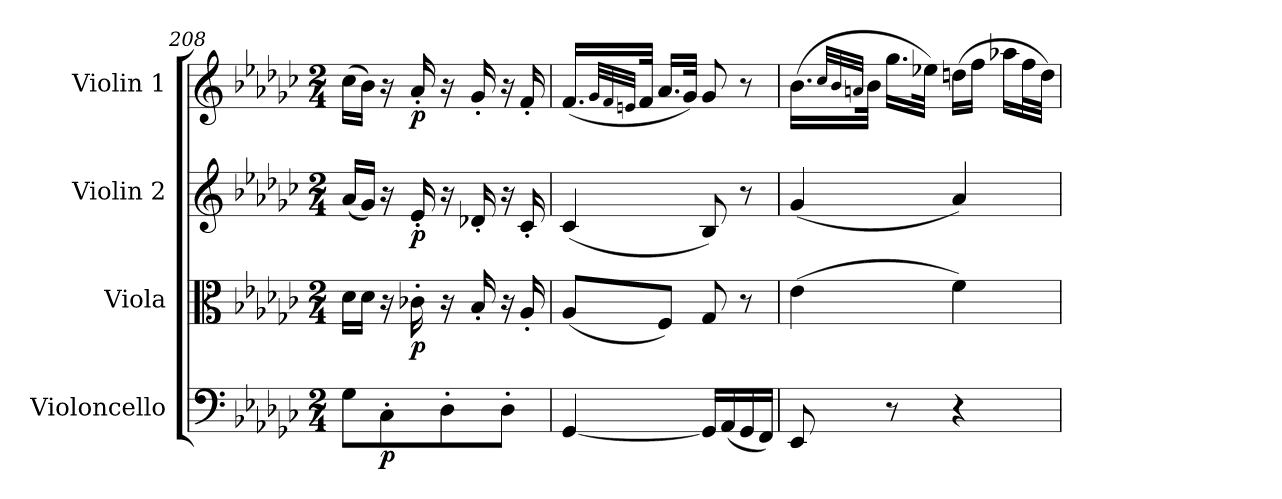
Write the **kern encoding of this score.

**kern	**dynam	**kern	**dynam	**kern	**dynam	**kern	**dynam
*part4	*part4	*part3	*part3	*part2	*part2	*part1	*part1
*staff4	*staff4	*staff3	*staff3	*staff2	*staff2	*staff1	*staff1
*I"Violoncello	*	*I"Viola	*	*I"Violin 2	*	*I"Violin 1	*
*I'Vc	*	*I'Vla	*	*I'Vln	*	*I'Vln	*
*clefF4	*	*clefC3	*	*clefG2	*	*clefG2	*
*k[b-e-a-d-g-c-]	*	*k[b-e-a-d-g-c-]	*	*k[b-e-a-d-g-c-]	*	*k[b-e-a-d-g-c-]	*
*M2/4	*	*M2/4	*	*M2/4	*	*M2/4	*
=208	=208	=208	=208	=208	=208	=208	=208
8G-\L	.	16d-\LL	.	(<16a-/LL	.	(>16cc-\LL	.
.	.	16d-\JJ	.	16g-/JJ)	.	16b-\JJ)	.
!	!LO:DY:b	!	!	!	!	!	!
8C-'\	p	16r	.	16r	.	16r	.
!	!	!	!LO:DY:b	!	!LO:DY:b	!	!LO:DY:b
.	.	16c-X'\	p	16e-'/	p	16a-'/	p
8D-'\	.	16r	.	16r	.	16r	.
.	.	16B-'/	.	16d-X'/	.	16g-'/	.
8D-'\J	.	16r	.	16r	.	16r	.
.	.	16A-'/	.	16c-'/	.	16f'/	.
!!LO:LB:g=z
=209	=209	=209	=209	=209	=209	=209	=209
[4GG-/	.	(<8A-/L	.	(<4c-/	.	(<16.f/LL	.
.	.	.	.	.	.	32qg-/LLL	.
.	.	.	.	.	.	32qf/	.
.	.	.	.	.	.	32qen/JJJ	.
.	.	.	.	.	.	32f/JJk	.
.	.	8F/J)	.	.	.	16.a-/LL	.
.	.	.	.	.	.	32g-/JJk)	.
16GG-/LL]	.	8G-/	.	8B-/)	.	8g-/	.
(<16AA-/	.	.	.	.	.	.	.
16GG-/	.	8r	.	8r	.	8r	.
16FF/JJ)	.	.	.	.	.	.	.
=210	=210	=210	=210	=210	=210	=210	=210
!	!LO:DY:b	!	!LO:DY:b	!	!LO:DY:b	!	!LO:DY:b
8EE-/	other-dynamics	(>4e-\	other-dynamics	(<4g-/	other-dynamics	(>16.b-\LL	other-dynamics
.	.	.	.	.	.	32qcc-/LLL	.
.	.	.	.	.	.	32qb-/	.
.	.	.	.	.	.	32qan/JJJ	.
.	.	.	.	.	.	32b-\JJk	.
8r	.	.	.	.	.	16.gg-\LL	.
.	.	.	.	.	.	32ee-X\JJk)	.
4r	.	4f\)	.	4a-/)	.	(>16ddn\LL	.
.	.	.	.	.	.	16ff\JJ	.
.	.	.	.	.	.	16aa-X\LL	.
.	.	.	.	.	.	32ff\L	.
.	.	.	.	.	.	32dd\JJJ)	.
=	=	=	=	=	=	=	=
*-	*-	*-	*-	*-	*-	*-	*-
